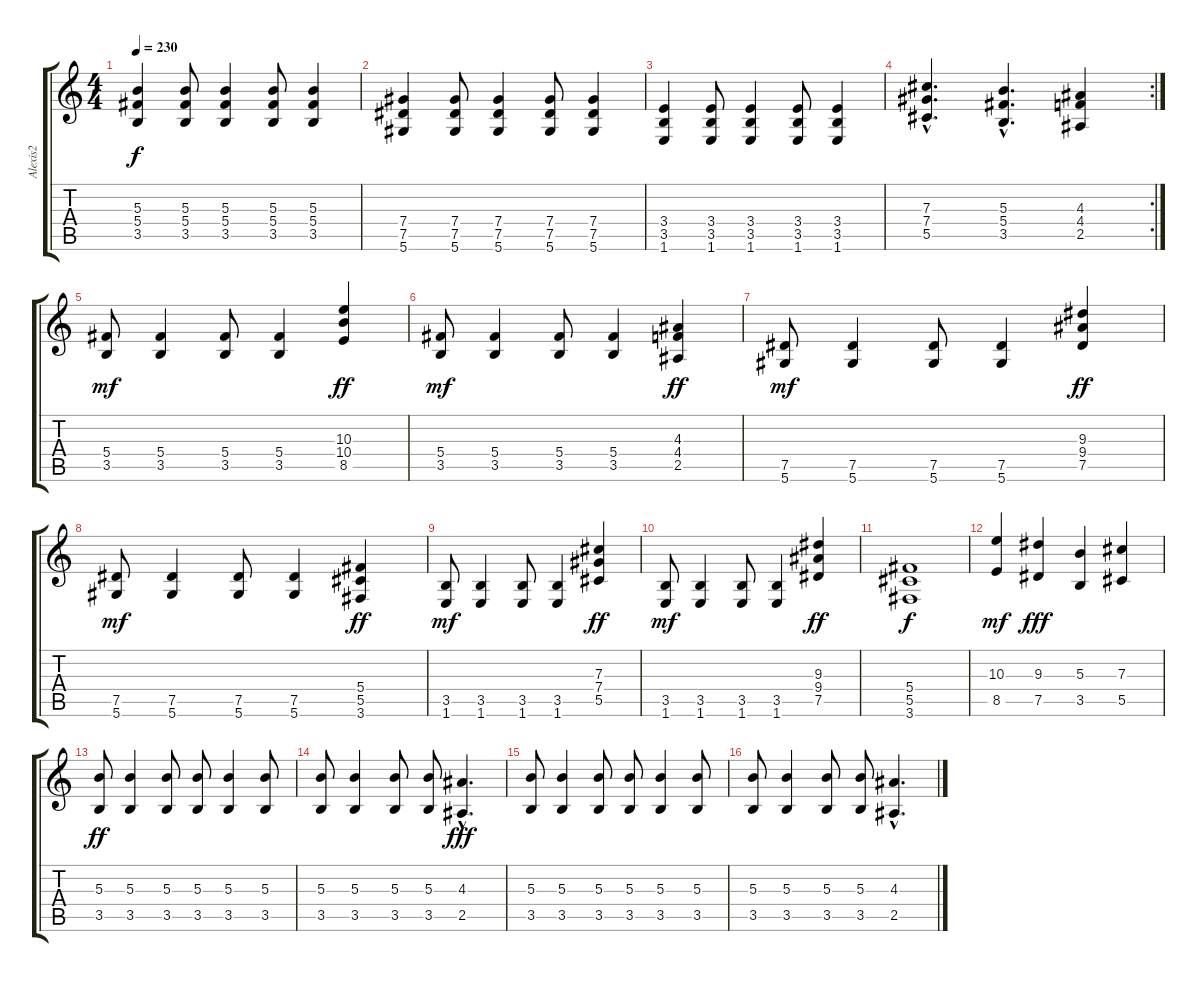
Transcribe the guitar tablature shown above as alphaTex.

\track ("Alexis2" "Alexis2") {instrument distortionguitar}
\staff {score tabs}
\tuning (Eb4 Bb3 Gb3 Db3 Ab2 Eb2) {hide}
\ts (4 4)
\tempo 230
\clef g2
\ks c
(5.3 5.4 3.5).4{dy f} (5.3 5.4 3.5).8 (5.3 5.4 3.5).4 (5.3 5.4 3.5).8 (5.3 5.4 3.5).4 |
(7.4 7.5 5.6).4 (7.4 7.5 5.6).8 (7.4 7.5 5.6).4 (7.4 7.5 5.6).8 (7.4 7.5 5.6).4 |
(3.4 3.5 1.6).4 (3.4 3.5 1.6).8 (3.4 3.5 1.6).4 (3.4 3.5 1.6).8 (3.4 3.5 1.6).4 |
\rc 2
(7.3{hac} 7.4{hac} 5.5{hac}).4{d} (5.3{hac} 5.4{hac} 3.5{hac}).4{d} (4.3 4.4 2.5).4 |
(5.4 3.5).8{dy mf} (5.4 3.5).4 (5.4 3.5).8 (5.4 3.5).4 (10.3 10.4 8.5).4{dy ff} |
(5.4 3.5).8{dy mf} (5.4 3.5).4 (5.4 3.5).8 (5.4 3.5).4 (4.3 4.4 2.5).4{dy ff} |
(7.5 5.6).8{dy mf} (7.5 5.6).4 (7.5 5.6).8 (7.5 5.6).4 (9.3 9.4 7.5).4{dy ff} |
(7.5 5.6).8{dy mf} (7.5 5.6).4 (7.5 5.6).8 (7.5 5.6).4 (5.4 5.5 3.6).4{dy ff} |
(3.5 1.6).8{dy mf} (3.5 1.6).4 (3.5 1.6).8 (3.5 1.6).4 (7.3 7.4 5.5).4{dy ff} |
(3.5 1.6).8{dy mf} (3.5 1.6).4 (3.5 1.6).8 (3.5 1.6).4 (9.3 9.4 7.5).4{dy ff} |
(5.4 5.5 3.6).1{dy f} |
(10.3 8.5).4{dy mf} (9.3 7.5).4{dy fff} (5.3 3.5).4 (7.3 5.5).4 |
(5.3 3.5).8{dy ff balance 8} (5.3 3.5).4 (5.3 3.5).8 (5.3 3.5).8 (5.3 3.5).4 (5.3 3.5).8 |
(5.3 3.5).8 (5.3 3.5).4 (5.3 3.5).8 (5.3 3.5).8 (4.3{hac} 2.5{hac}).4{d dy fff} |
(5.3 3.5).8 (5.3 3.5).4 (5.3 3.5).8 (5.3 3.5).8 (5.3 3.5).4 (5.3 3.5).8 |
(5.3 3.5).8 (5.3 3.5).4 (5.3 3.5).8 (5.3 3.5).8 (4.3{hac} 2.5{hac}).4{d}
